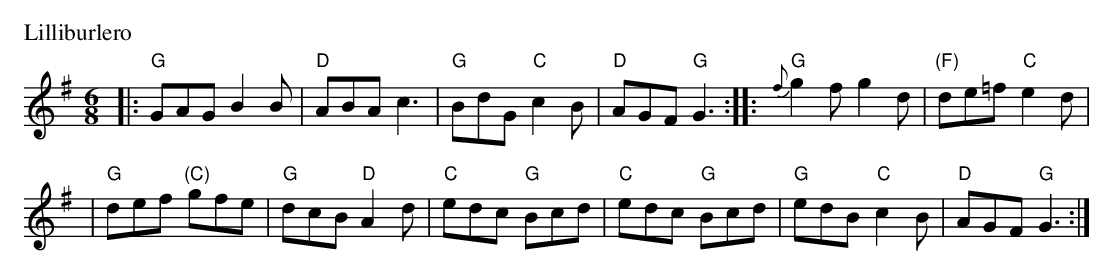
X:1
P: Lilliburlero
M:6/8
L:1/8
K:G
|: "G"GAG B2B | "D"ABA c3 | "G"BdG "C"c2B | "D"AGF "G"G3 :: "G"{f}g2f g2d | "(F)"de=f "C"e2d |
| "G"def "(C)"gfe | "G"dcB "D"A2d | "C"edc "G"Bcd | "C"edc "G"Bcd | "G"edB "C"c2B | "D"AGF "G"G3 :|
